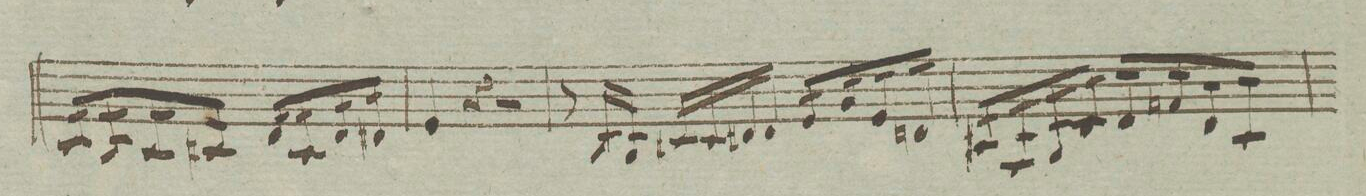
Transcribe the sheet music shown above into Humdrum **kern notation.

**kern	**dynam
*I"Violino. 2do	*
*clefG2	*
*k[]	*
*met(c|)	*
*M2/2	*
16c/LL	.
16c/	.
16B/	.
16B/	.
16c/	.
16c/	.
16c#X/	.
16c#/JJ	.
16d/LL	.
16d/	.
16c#/	.
16c#/	.
16d/	.
16d/	.
16d#X/	.
16d#/JJ	.
=20	=20
4e/	.
4r	.
2r	.
=21	=21
8r	.
*Xtremolo	*
16B/LL	.
16B/JJ	.
16c#X/LL	.
16c#/	.
16d#X/	.
16d#/JJ	.
*tremolo	*
16e/LL	.
16e/	.
16g/	.
16g/	.
16e/	.
16e/	.
16dn/	.
16d/JJ	.
=22	=22
16c#X/LL	.
16c#/	.
16A/	.
16A/	.
16B/	.
16B/	.
16c#/	.
16c#/JJ	.
16d/LL	.
16d/	.
16fn/	.
16fn/	.
16d/	.
16d/	.
16c/	.
16c/JJ	.
=23	=23
*-	*-
